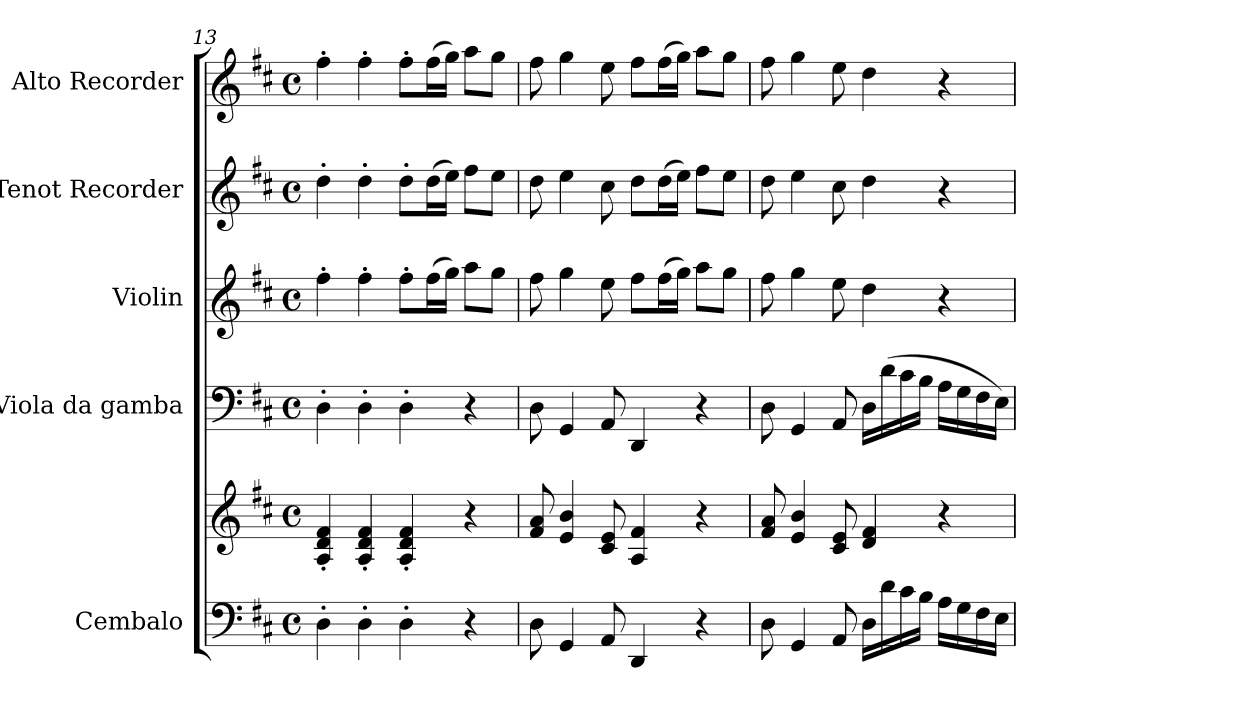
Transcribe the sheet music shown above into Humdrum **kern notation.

**kern	**kern	**kern	**kern	**kern	**kern
*part5	*part5	*part4	*part3	*part2	*part1
*staff6	*staff5	*staff4	*staff3	*staff2	*staff1
*I"Cembalo	*	*I"Viola da gamba	*I"Violin	*I"Tenot Recorder	*I"Alto Recorder
*	*	*I'Vla. d. g.	*I'Vln.	*I'T. Rec.	*I'A. Rec
*clefF4	*clefG2	*clefF4	*clefG2	*clefG2	*clefG2
*k[f#c#]	*k[f#c#]	*k[f#c#]	*k[f#c#]	*k[f#c#]	*k[f#c#]
*M4/4	*M4/4	*M4/4	*M4/4	*M4/4	*M4/4
*met(c)	*met(c)	*met(c)	*met(c)	*met(c)	*met(c)
=13	=13	=13	=13	=13	=13
4D'\	4A/' 4d/' 4f#/'	4D'\	4ff#'\	4dd'\	4ff#'\
4D'\	4A/' 4d/' 4f#/'	4D'\	4ff#'\	4dd'\	4ff#'\
4D'\	4A/' 4d/' 4f#/'	4D'\	8ff#'\L	8dd'\L	8ff#'\L
.	.	.	(16ff#\L	(16dd\L	(16ff#\L
.	.	.	16gg\JJ)	16ee\JJ)	16gg\JJ)
4r	4r	4r	8aa\L	8ff#\L	8aa\L
.	.	.	8gg\J	8ee\J	8gg\J
=14	=14	=14	=14	=14	=14
8D\	8f#/ 8a/	8D\	8ff#\	8dd\	8ff#\
4GG/	4e/ 4b/	4GG/	4gg\	4ee\	4gg\
8AA/	8c#/ 8e/	8AA/	8ee\	8cc#\	8ee\
4DD/	4A/ 4f#/	4DD/	8ff#\L	8dd\L	8ff#\L
.	.	.	(16ff#\L	(16dd\L	(16ff#\L
.	.	.	16gg\JJ)	16ee\JJ)	16gg\JJ)
4r	4r	4r	8aa\L	8ff#\L	8aa\L
.	.	.	8gg\J	8ee\J	8gg\J
=15	=15	=15	=15	=15	=15
8D\	8f#/ 8a/	8D\	8ff#\	8dd\	8ff#\
4GG/	4e/ 4b/	4GG/	4gg\	4ee\	4gg\
8AA/	8c#/ 8e/	8AA/	8ee\	8cc#\	8ee\
16D\LL	4d/ 4f#/	16D\LL	4dd\	4dd\	4dd\
16d\	.	(16d\	.	.	.
16c#\	.	16c#\	.	.	.
16B\JJ	.	16B\JJ	.	.	.
16A\LL	4r	16A\LL	4r	4r	4r
16G\	.	16G\	.	.	.
16F#\	.	16F#\	.	.	.
16E\JJ	.	16E\JJ)	.	.	.
=	=	=	=	=	=
*-	*-	*-	*-	*-	*-
